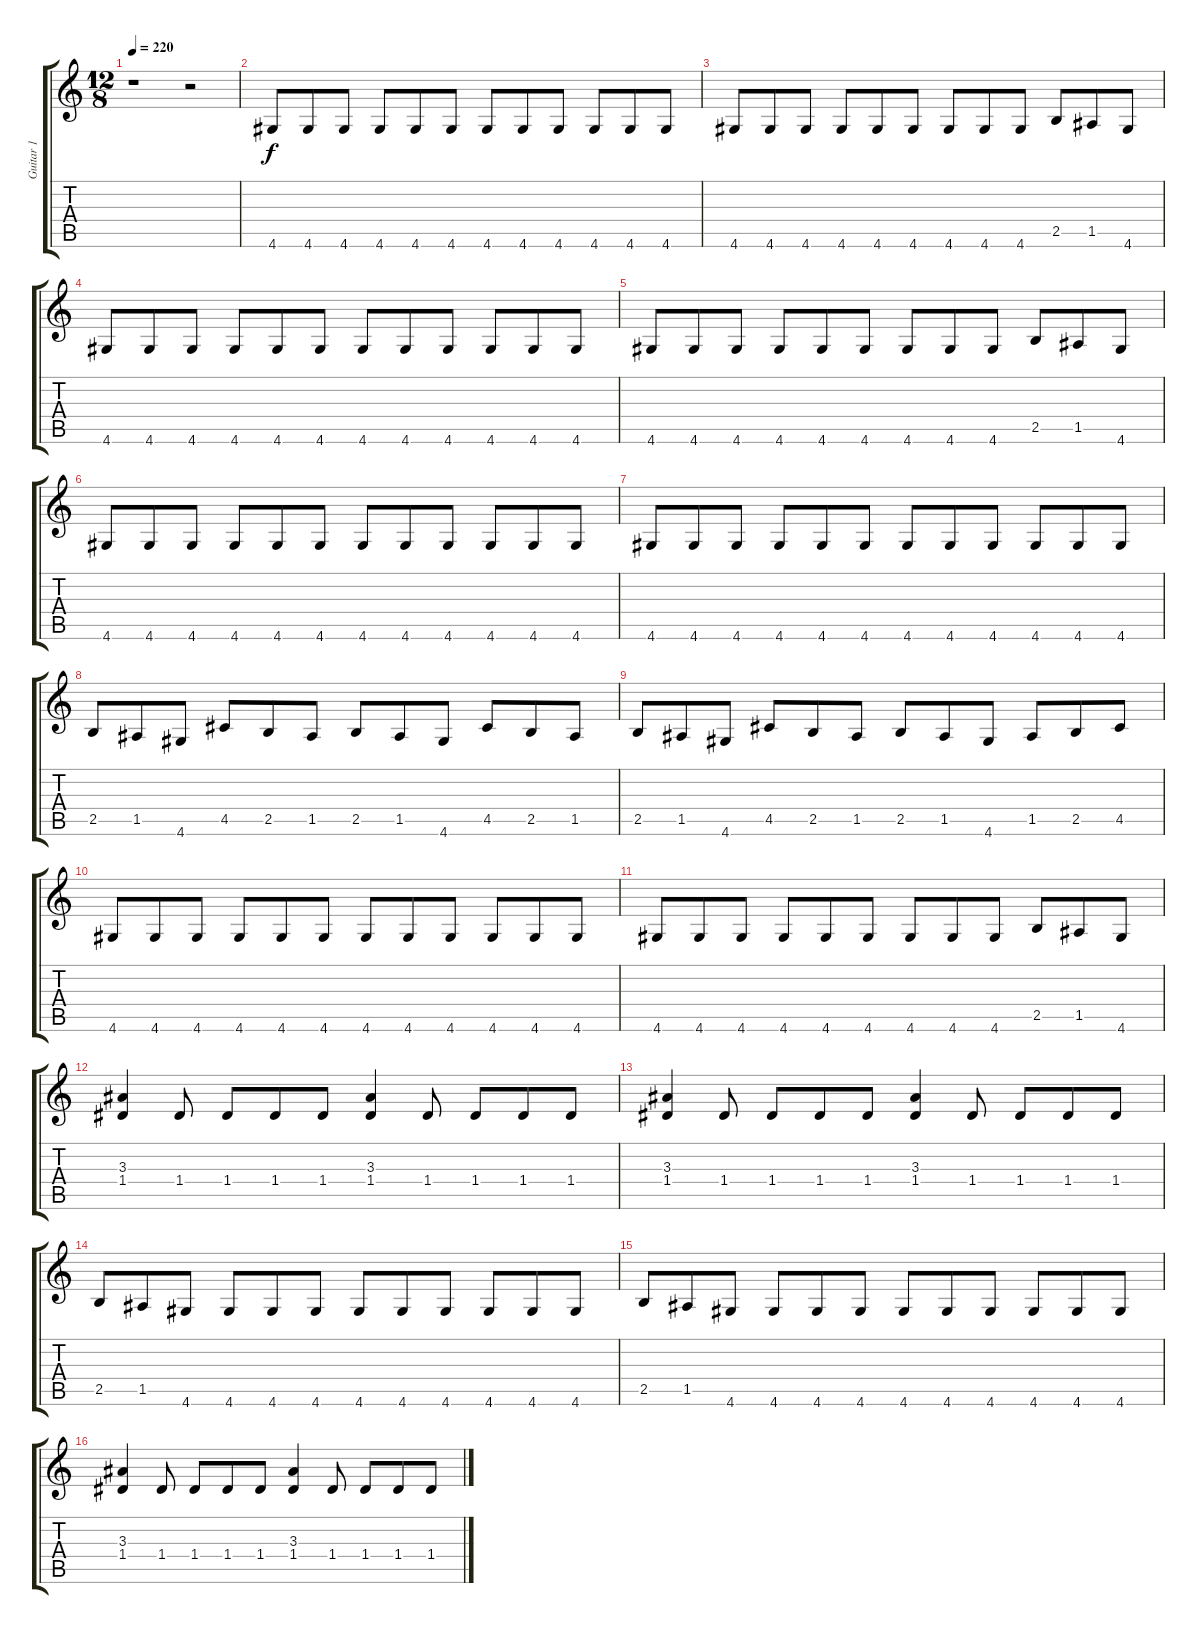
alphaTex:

\track ("Guitar 1" "Guitar 1") {instrument distortionguitar}
\staff {score tabs}
\tuning (E4 B3 G3 D3 A2 E2) {hide}
\ts (12 8)
\tempo 220
\clef g2
\ks c
r.1{dy f instrument distortionguitar} r.2 |
4.6.8 4.6.8 4.6.8 4.6.8 4.6.8 4.6.8 4.6.8 4.6.8 4.6.8 4.6.8 4.6.8 4.6.8 |
4.6.8 4.6.8 4.6.8 4.6.8 4.6.8 4.6.8 4.6.8 4.6.8 4.6.8 2.5.8 1.5.8 4.6.8 |
4.6.8 4.6.8 4.6.8 4.6.8 4.6.8 4.6.8 4.6.8 4.6.8 4.6.8 4.6.8 4.6.8 4.6.8 |
4.6.8 4.6.8 4.6.8 4.6.8 4.6.8 4.6.8 4.6.8 4.6.8 4.6.8 2.5.8 1.5.8 4.6.8 |
4.6.8 4.6.8 4.6.8 4.6.8 4.6.8 4.6.8 4.6.8 4.6.8 4.6.8 4.6.8 4.6.8 4.6.8 |
4.6.8 4.6.8 4.6.8 4.6.8 4.6.8 4.6.8 4.6.8 4.6.8 4.6.8 4.6.8 4.6.8 4.6.8 |
2.5.8 1.5.8 4.6.8 4.5.8 2.5.8 1.5.8 2.5.8 1.5.8 4.6.8 4.5.8 2.5.8 1.5.8 |
2.5.8 1.5.8 4.6.8 4.5.8 2.5.8 1.5.8 2.5.8 1.5.8 4.6.8 1.5.8 2.5.8 4.5.8 |
4.6.8 4.6.8 4.6.8 4.6.8 4.6.8 4.6.8 4.6.8 4.6.8 4.6.8 4.6.8 4.6.8 4.6.8 |
4.6.8 4.6.8 4.6.8 4.6.8 4.6.8 4.6.8 4.6.8 4.6.8 4.6.8 2.5.8 1.5.8 4.6.8 |
(3.3 1.4).4 1.4.8 1.4.8 1.4.8 1.4.8 (3.3 1.4).4 1.4.8 1.4.8 1.4.8 1.4.8 |
(3.3 1.4).4 1.4.8 1.4.8 1.4.8 1.4.8 (3.3 1.4).4 1.4.8 1.4.8 1.4.8 1.4.8 |
2.5.8 1.5.8 4.6.8 4.6.8 4.6.8 4.6.8 4.6.8 4.6.8 4.6.8 4.6.8 4.6.8 4.6.8 |
2.5.8 1.5.8 4.6.8 4.6.8 4.6.8 4.6.8 4.6.8 4.6.8 4.6.8 4.6.8 4.6.8 4.6.8 |
(3.3 1.4).4 1.4.8 1.4.8 1.4.8 1.4.8 (3.3 1.4).4 1.4.8 1.4.8 1.4.8 1.4.8
